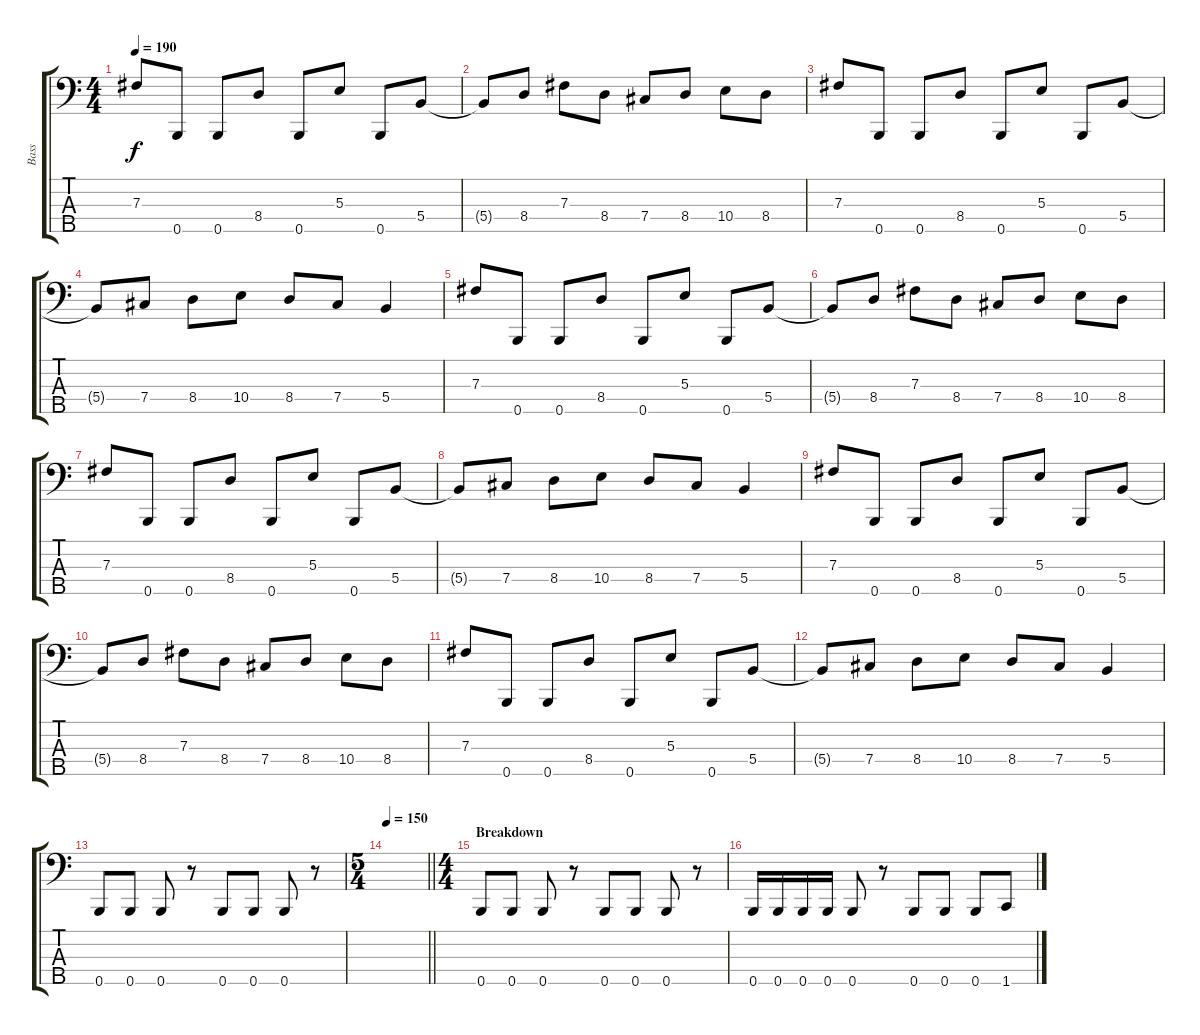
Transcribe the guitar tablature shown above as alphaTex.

\track ("Bass" "Bass") {instrument electricbassfinger}
\staff {score tabs}
\tuning (A2 E2 B1 Gb1 B0) {hide}
\ts (4 4)
\tempo 190
\clef f4
\ks c
7.3.8{dy f} 0.5.8 0.5.8 8.4.8 0.5.8 5.3.8 0.5.8 5.4.8 |
5.4{t}.8 8.4.8 7.3.8 8.4.8 7.4.8 8.4.8 10.4.8 8.4.8 |
7.3.8 0.5.8 0.5.8 8.4.8 0.5.8 5.3.8 0.5.8 5.4.8 |
5.4{t}.8 7.4.8 8.4.8 10.4.8 8.4.8 7.4.8 5.4.4 |
7.3.8 0.5.8 0.5.8 8.4.8 0.5.8 5.3.8 0.5.8 5.4.8 |
5.4{t}.8 8.4.8 7.3.8 8.4.8 7.4.8 8.4.8 10.4.8 8.4.8 |
7.3.8 0.5.8 0.5.8 8.4.8 0.5.8 5.3.8 0.5.8 5.4.8 |
5.4{t}.8 7.4.8 8.4.8 10.4.8 8.4.8 7.4.8 5.4.4 |
7.3.8 0.5.8 0.5.8 8.4.8 0.5.8 5.3.8 0.5.8 5.4.8 |
5.4{t}.8 8.4.8 7.3.8 8.4.8 7.4.8 8.4.8 10.4.8 8.4.8 |
7.3.8 0.5.8 0.5.8 8.4.8 0.5.8 5.3.8 0.5.8 5.4.8 |
5.4{t}.8 7.4.8 8.4.8 10.4.8 8.4.8 7.4.8 5.4.4 |
0.5.8 0.5.8 0.5.8 r.8 0.5.8 0.5.8 0.5.8 r.8 |
\ts (5 4)
\tempo 150
\barLineRight lightlight
|
\ts (4 4)
\section ("" "Breakdown")
0.5.8 0.5.8 0.5.8 r.8 0.5.8 0.5.8 0.5.8 r.8 |
0.5.16 0.5.16 0.5.16 0.5.16 0.5.8 r.8 0.5.8 0.5.8 0.5.8 1.5.8
